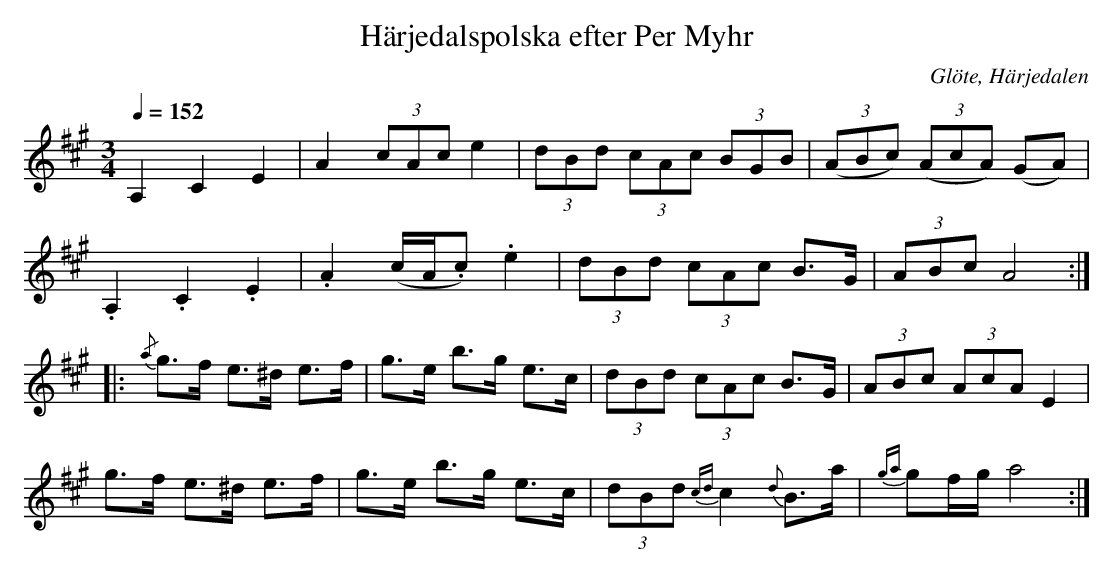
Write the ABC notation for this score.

X:1
T:Härjedalspolska efter Per Myhr
O:Glöte, Härjedalen
M:3/4
L:1/8
Q:1/4=152
K:A
A,2 C2 E2|A2 (3cAc e2|(3dBd (3cAc (3BGB|((3ABc) ((3AcA) (GA)|!
.A,2 .C2 .E2|.A2 (c/A/.c) .e2|(3dBd (3cAc B>G|(3ABc A4::!
{/a}g>f e>^d e>f|g>e b>g e>c|(3dBd (3cAc B>G|(3ABc (3AcA E2|!
g>f e>^d e>f|g>e b>g e>c|(3dBd {cd}c2 {d}B>a|{ga}gf/g/ a4:|]
